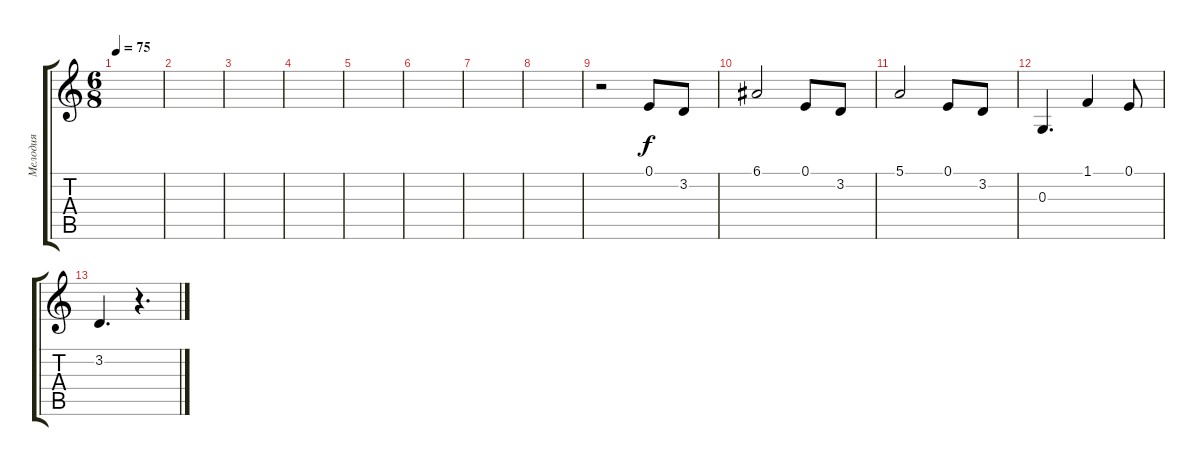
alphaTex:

\track ("Мелодия" "Мелодия") {instrument choiraahs}
\staff {score tabs}
\tuning (E4 B3 G3 D3 A2 E2) {hide}
\ts (6 8)
\tempo 75
\clef g2
\ks c
|
|
|
|
|
|
|
|
r.2 0.1.8 3.2.8 |
6.1.2 0.1.8 3.2.8 |
5.1.2 0.1.8 3.2.8 |
0.3.4{d} 1.1.4 0.1.8 |
3.2.4{d} r.4{d}
